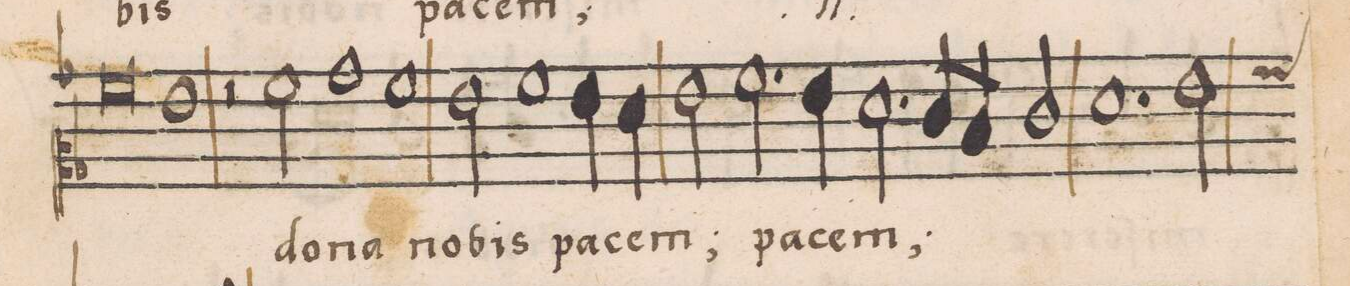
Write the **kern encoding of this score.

**kern	**text
*I"CANTVS	*
*clefC2	*
*k[b-]	*
*met(C|)	*
*M2/1	*
0a	pa-
=92-	=92-
1g	-cem
*	*Xij
=93-	=93-
2r	.
2a\	do-
1b-	-na
=94-	=94-
1a	no-
2g\	-bis
1a\	pa-
=95-	=95-
4g\	-cem;
4f\	.
2g\	.
2.a\	pa-
=96-	=96-
4g\	.
2.f\	-cem;
8e/L	.
8d/J	.
2e/	.
=97-	=97-
1.f	.
*custos:a	*
2g\	.
=98-	=98-
*-	*-
